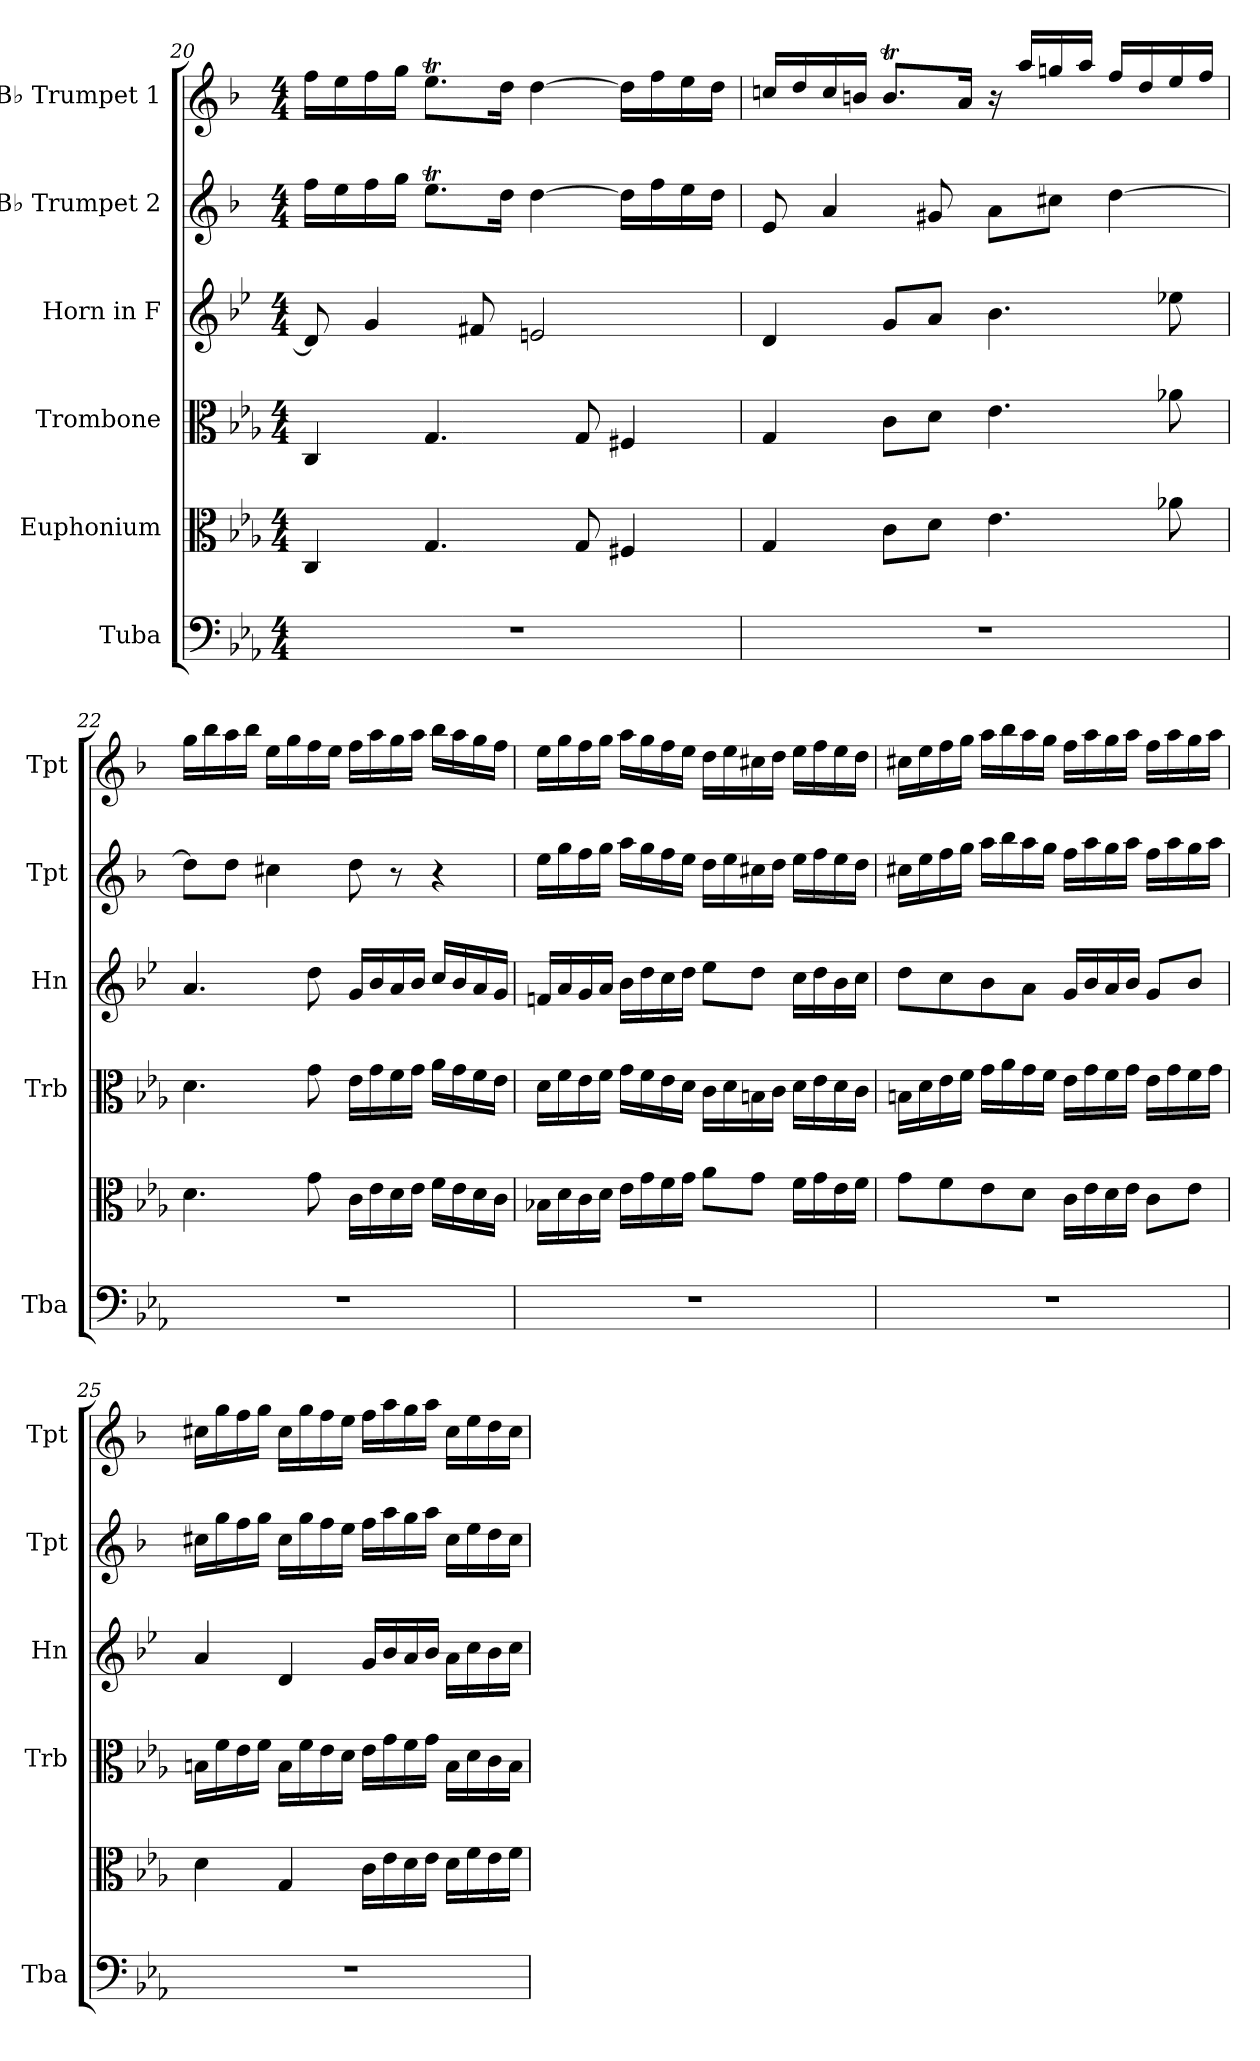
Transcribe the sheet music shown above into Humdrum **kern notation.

**kern	**kern	**kern	**kern	**kern	**kern
*part6	*part5	*part4	*part3	*part2	*part1
*staff6	*staff5	*staff4	*staff3	*staff2	*staff1
*I"Tuba	*I"Euphonium	*I"Trombone	*I"Horn in F	*I"B♭ Trumpet 2	*I"B♭ Trumpet 1
*I'Tba	*	*I'Trb	*I'Hn	*I'Tpt	*I'Tpt
*clefF4	*clefC3	*clefC3	*clefG2	*clefG2	*clefG2
*	*	*	*ITrd4c7	*ITrd1c2	*ITrd1c2
*k[b-e-a-]	*k[b-e-a-]	*k[b-e-a-]	*k[b-e-a-]	*k[b-e-a-]	*k[b-e-a-]
*M4/4	*M4/4	*M4/4	*M4/4	*M4/4	*M4/4
=20	=20	=20	=20	=20	=20
1r	4C/	4C/	8G/]	16ee-\LL	16ee-\LL
.	.	.	.	16dd\	16dd\
.	.	.	4c/	16ee-\	16ee-\
.	.	.	.	16ff\JJ	16ff\JJ
.	4.G/	4.G/	.	8.ddt\L	8.ddt\L
.	.	.	8Bn/	.	.
.	.	.	.	16cc\Jk	16cc\Jk
.	.	.	2An/	[4cc\	[4cc\
.	8G/	8G/	.	.	.
.	4F#X/	4F#X/	.	16cc\LL]	16cc\LL]
.	.	.	.	16ee-\	16ee-\
.	.	.	.	16dd\	16dd\
.	.	.	.	16cc\JJ	16cc\JJ
!!LO:PB:g=z
=21	=21	=21	=21	=21	=21
1r	4G/	4G/	4G/	8d/	16b-X/LL
.	.	.	.	.	16cc/
.	.	.	.	4g/	16b-/
.	.	.	.	.	16an/JJ
.	8c\L	8c\L	8c/L	.	8.at/L
.	8d\J	8d\J	8d/J	8f#X/	.
.	.	.	.	.	16g/Jk
.	4.e-\	4.e-\	4.e-\	8g\L	16r
.	.	.	.	.	16gg/LL
.	.	.	.	8bn\J	16ffn/
.	.	.	.	.	16gg/JJ
.	.	.	.	[4cc\	16ee-/LL
.	.	.	.	.	16cc/
.	8a-X\	8a-X\	8a-X\	.	16dd/
.	.	.	.	.	16ee-/JJ
=22	=22	=22	=22	=22	=22
1r	4.d\	4.d\	4.d/	8cc\L]	16ff\LL
.	.	.	.	.	16aa-\
.	.	.	.	8cc\J	16gg\
.	.	.	.	.	16aa-\JJ
.	.	.	.	4bn\	16dd\LL
.	.	.	.	.	16ff\
.	8g\	8g\	8g\	.	16ee-\
.	.	.	.	.	16dd\JJ
.	16c\LL	16e-\LL	16c/LL	8cc\	16ee-\LL
.	16e-\	16g\	16e-/	.	16gg\
.	16d\	16f\	16d/	8r	16ff\
.	16e-\JJ	16g\JJ	16e-/JJ	.	16gg\JJ
.	16f\LL	16a-\LL	16f/LL	4r	16aa-\LL
.	16e-\	16g\	16e-/	.	16gg\
.	16d\	16f\	16d/	.	16ff\
.	16c\JJ	16e-\JJ	16c/JJ	.	16ee-\JJ
!!LO:LB:g=z
=23	=23	=23	=23	=23	=23
1r	16B-X\LL	16d\LL	16B-X/LL	16dd\LL	16dd\LL
.	16d\	16f\	16d/	16ff\	16ff\
.	16c\	16e-\	16c/	16ee-\	16ee-\
.	16d\JJ	16f\JJ	16d/JJ	16ff\JJ	16ff\JJ
.	16e-\LL	16g\LL	16e-\LL	16gg\LL	16gg\LL
.	16g\	16f\	16g\	16ff\	16ff\
.	16f\	16e-\	16f\	16ee-\	16ee-\
.	16g\JJ	16d\JJ	16g\JJ	16dd\JJ	16dd\JJ
.	8a-\L	16c\LL	8a-\L	16cc\LL	16cc\LL
.	.	16d\	.	16dd\	16dd\
.	8g\J	16Bn\	8g\J	16bn\	16bn\
.	.	16c\JJ	.	16cc\JJ	16cc\JJ
.	16f\LL	16d\LL	16f\LL	16dd\LL	16dd\LL
.	16g\	16e-\	16g\	16ee-\	16ee-\
.	16e-\	16d\	16e-\	16dd\	16dd\
.	16f\JJ	16c\JJ	16f\JJ	16cc\JJ	16cc\JJ
=24	=24	=24	=24	=24	=24
1r	8g\L	16Bn\LL	8g\L	16bn\LL	16bn\LL
.	.	16d\	.	16dd\	16dd\
.	8f\	16e-\	8f\	16ee-\	16ee-\
.	.	16f\JJ	.	16ff\JJ	16ff\JJ
.	8e-\	16g\LL	8e-\	16gg\LL	16gg\LL
.	.	16a-\	.	16aa-\	16aa-\
.	8d\J	16g\	8d\J	16gg\	16gg\
.	.	16f\JJ	.	16ff\JJ	16ff\JJ
.	16c\LL	16e-\LL	16c/LL	16ee-\LL	16ee-\LL
.	16e-\	16g\	16e-/	16gg\	16gg\
.	16d\	16f\	16d/	16ff\	16ff\
.	16e-\JJ	16g\JJ	16e-/JJ	16gg\JJ	16gg\JJ
.	8c\L	16e-\LL	8c/L	16ee-\LL	16ee-\LL
.	.	16g\	.	16gg\	16gg\
.	8e-\J	16f\	8e-/J	16ff\	16ff\
.	.	16g\JJ	.	16gg\JJ	16gg\JJ
!!LO:PB:g=z
=25	=25	=25	=25	=25	=25
1r	4d\	16Bn\LL	4d/	16bn\LL	16bn\LL
.	.	16f\	.	16ff\	16ff\
.	.	16e-\	.	16ee-\	16ee-\
.	.	16f\JJ	.	16ff\JJ	16ff\JJ
.	4G/	16B\LL	4G/	16b\LL	16b\LL
.	.	16f\	.	16ff\	16ff\
.	.	16e-\	.	16ee-\	16ee-\
.	.	16d\JJ	.	16dd\JJ	16dd\JJ
.	16c\LL	16e-\LL	16c/LL	16ee-\LL	16ee-\LL
.	16e-\	16g\	16e-/	16gg\	16gg\
.	16d\	16f\	16d/	16ff\	16ff\
.	16e-\JJ	16g\JJ	16e-/JJ	16gg\JJ	16gg\JJ
.	16d\LL	16B\LL	16d\LL	16b\LL	16b\LL
.	16f\	16d\	16f\	16dd\	16dd\
.	16e-\	16c\	16e-\	16cc\	16cc\
.	16f\JJ	16B\JJ	16f\JJ	16b\JJ	16b\JJ
=	=	=	=	=	=
*-	*-	*-	*-	*-	*-
